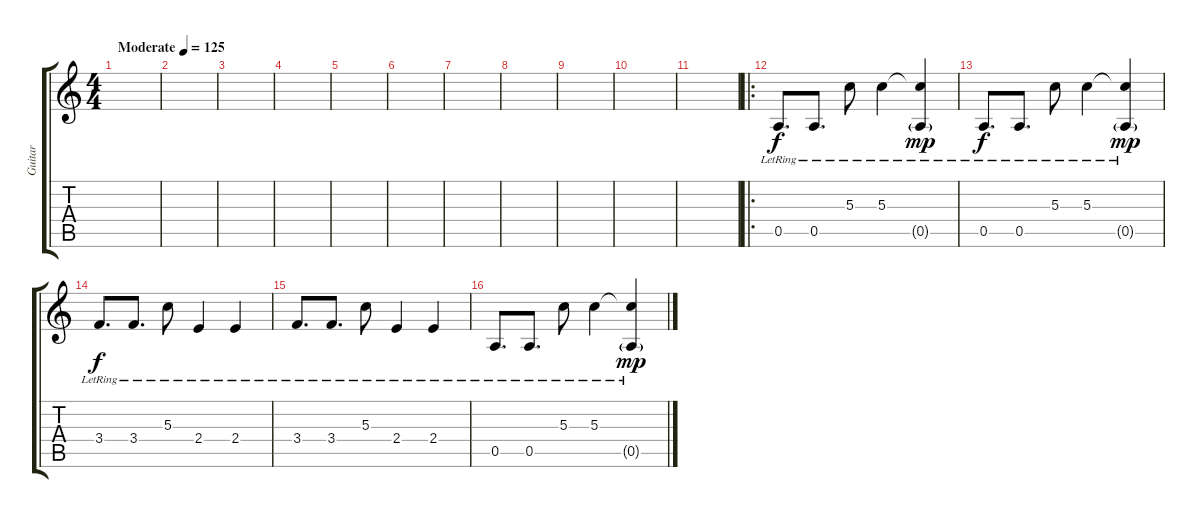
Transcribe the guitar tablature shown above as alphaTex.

\track ("Guitar" "Guitar") {instrument electricguitarclean}
\staff {score tabs}
\tuning (E4 B3 G3 D3 A2 E2) {hide}
\ts (4 4)
\tempo (125 "Moderate")
\clef g2
\ks c
|
|
|
|
|
|
|
|
|
|
|
\ro
0.5{lr}.8{d} 0.5{lr}.8{d} 5.3{lr}.8 5.3{lr}.4 (5.3{t} 0.5{g lr}).4{dy mp} |
0.5{lr}.8{d dy f} 0.5{lr}.8{d} 5.3{lr}.8 5.3{lr}.4 (5.3{t} 0.5{g lr}).4{dy mp} |
3.4{lr}.8{d dy f} 3.4{lr}.8{d} 5.3{lr}.8 2.4{lr}.4 2.4{lr}.4 |
3.4{lr}.8{d} 3.4{lr}.8{d} 5.3{lr}.8 2.4{lr}.4 2.4{lr}.4 |
0.5{lr}.8{d} 0.5{lr}.8{d} 5.3{lr}.8 5.3{lr}.4 (5.3{t} 0.5{g lr}).4{dy mp}
